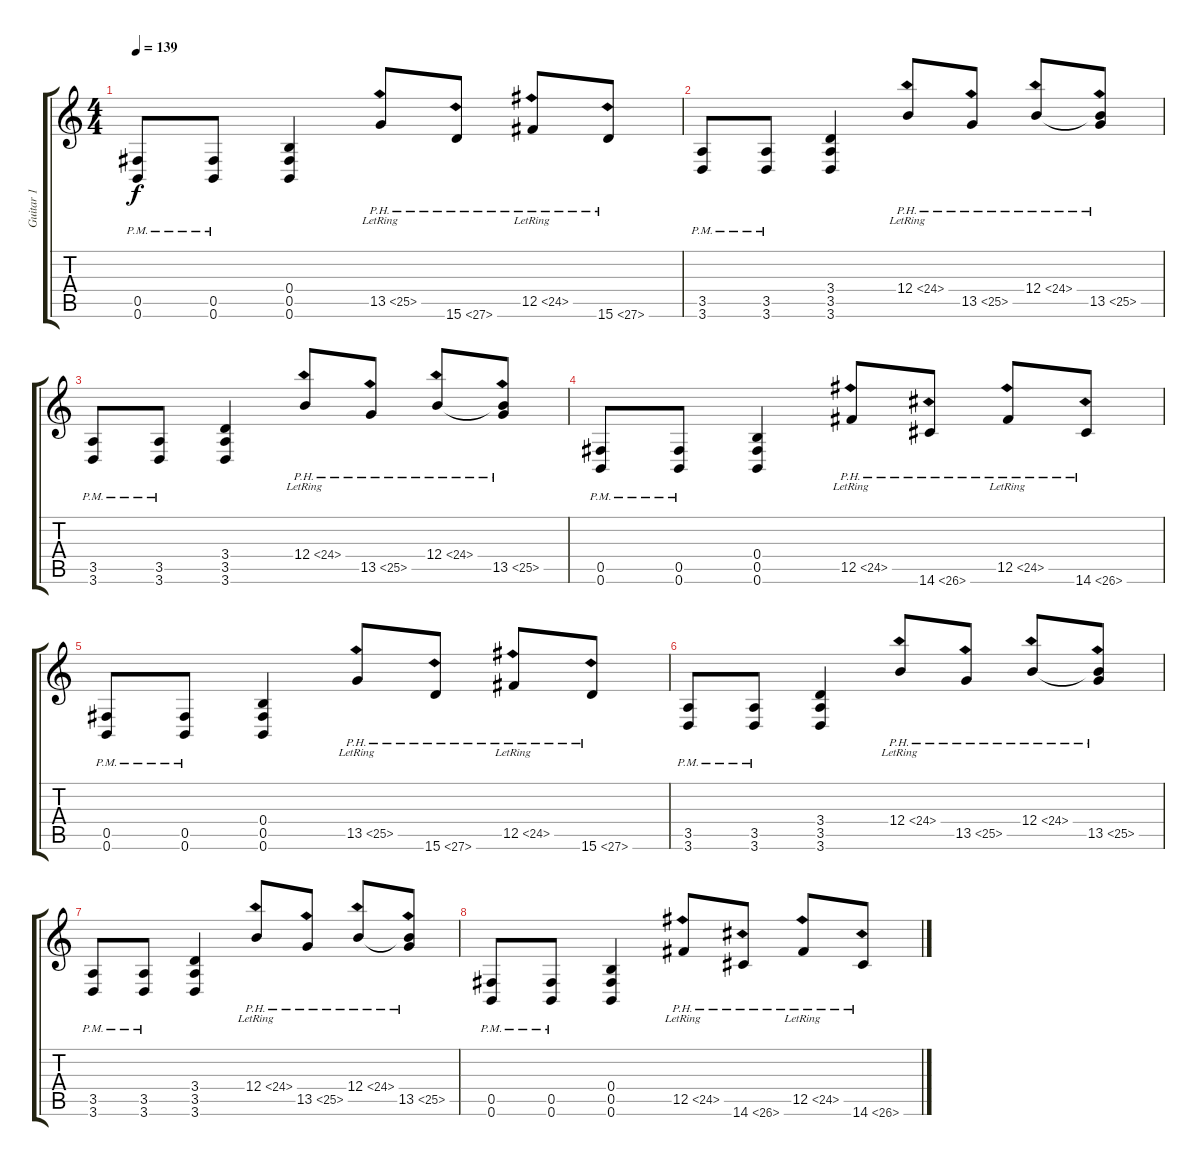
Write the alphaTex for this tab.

\track ("Guitar 1" "Guitar 1") {instrument distortionguitar}
\staff {score tabs}
\tuning (Db4 Ab3 E3 B2 Gb2 B1) {hide}
\ts (4 4)
\tempo 139
\clef g2
\ks c
(0.5{pm} 0.6{pm}).8{dy f} (0.5{pm} 0.6{pm}).8 (0.4 0.5 0.6).4 13.5{ph 12 lr}.8 15.6{ph 12}.8 12.5{ph 12 lr}.8 15.6{ph 12}.8 |
(3.5{pm} 3.6{pm}).8{volume 12} (3.5{pm} 3.6{pm}).8 (3.4 3.5 3.6).4 12.4{ph 12 lr}.8 13.5{ph 12}.8 12.4{ph 12}.8 (12.4{t} 13.5{ph 12}).8 |
(3.5{pm} 3.6{pm}).8 (3.5{pm} 3.6{pm}).8 (3.4 3.5 3.6).4 12.4{ph 12 lr}.8 13.5{ph 12}.8 12.4{ph 12}.8 (12.4{t} 13.5{ph 12}).8 |
(0.5{pm} 0.6{pm}).8 (0.5{pm} 0.6{pm}).8 (0.4 0.5 0.6).4 12.5{ph 12 lr}.8 14.6{ph 12}.8 12.5{ph 12 lr}.8 14.6{ph 12}.8 |
(0.5{pm} 0.6{pm}).8 (0.5{pm} 0.6{pm}).8 (0.4 0.5 0.6).4 13.5{ph 12 lr}.8 15.6{ph 12}.8 12.5{ph 12 lr}.8 15.6{ph 12}.8 |
(3.5{pm} 3.6{pm}).8{volume 10} (3.5{pm} 3.6{pm}).8 (3.4 3.5 3.6).4 12.4{ph 12 lr}.8 13.5{ph 12}.8 12.4{ph 12}.8 (12.4{t} 13.5{ph 12}).8 |
(3.5{pm} 3.6{pm}).8 (3.5{pm} 3.6{pm}).8 (3.4 3.5 3.6).4 12.4{ph 12 lr}.8 13.5{ph 12}.8 12.4{ph 12}.8 (12.4{t} 13.5{ph 12}).8 |
(0.5{pm} 0.6{pm}).8 (0.5{pm} 0.6{pm}).8 (0.4 0.5 0.6).4 12.5{ph 12 lr}.8 14.6{ph 12}.8 12.5{ph 12 lr}.8 14.6{ph 12}.8
